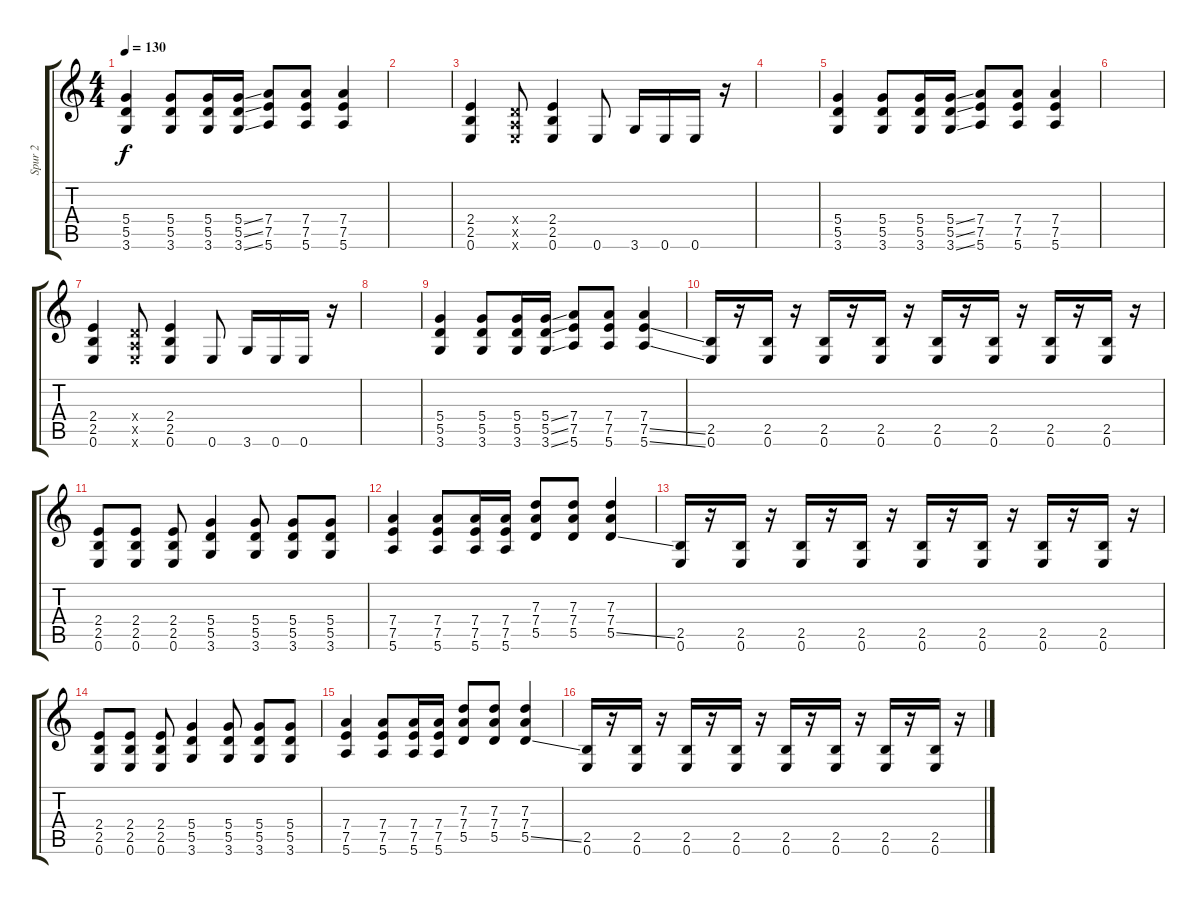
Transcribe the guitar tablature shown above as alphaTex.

\track ("Spur 2" "Spur 2") {instrument distortionguitar}
\staff {score tabs}
\tuning (E4 B3 G3 D3 A2 E2) {hide}
\ts (4 4)
\tempo 130
\clef g2
\ks c
(5.4 5.5 3.6).4{dy f} (5.4 5.5 3.6).8 (5.4 5.5 3.6).16 (5.4{ss} 5.5{ss} 3.6{ss}).16 (7.4 7.5 5.6).8 (7.4 7.5 5.6).8 (7.4 7.5 5.6).4 |
|
(2.4 2.5 0.6).4 (0.4{x} 0.5{x} 0.6{x}).8 (2.4 2.5 0.6).4 0.6.8 3.6.16 0.6.16 0.6.16 r.16 |
|
(5.4 5.5 3.6).4 (5.4 5.5 3.6).8 (5.4 5.5 3.6).16 (5.4{ss} 5.5{ss} 3.6{ss}).16 (7.4 7.5 5.6).8 (7.4 7.5 5.6).8 (7.4 7.5 5.6).4 |
|
(2.4 2.5 0.6).4 (0.4{x} 0.5{x} 0.6{x}).8 (2.4 2.5 0.6).4 0.6.8 3.6.16 0.6.16 0.6.16 r.16 |
|
(5.4 5.5 3.6).4 (5.4 5.5 3.6).8 (5.4 5.5 3.6).16 (5.4{ss} 5.5{ss} 3.6{ss}).16 (7.4 7.5 5.6).8 (7.4 7.5 5.6).8 (7.4 7.5{ss} 5.6{ss}).4 |
(2.5 0.6).16 r.16 (2.5 0.6).16 r.16 (2.5 0.6).16 r.16 (2.5 0.6).16 r.16 (2.5 0.6).16 r.16 (2.5 0.6).16 r.16 (2.5 0.6).16 r.16 (2.5 0.6).16 r.16 |
(2.4 2.5 0.6).8 (2.4 2.5 0.6).8 (2.4 2.5 0.6).8 (5.4 5.5 3.6).4 (5.4 5.5 3.6).8 (5.4 5.5 3.6).8 (5.4 5.5 3.6).8 |
(7.4 7.5 5.6).4 (7.4 7.5 5.6).8 (7.4 7.5 5.6).16 (7.4 7.5 5.6).16 (7.3 7.4 5.5).8 (7.3 7.4 5.5).8 (7.3 7.4 5.5{ss}).4 |
(2.5 0.6).16 r.16 (2.5 0.6).16 r.16 (2.5 0.6).16 r.16 (2.5 0.6).16 r.16 (2.5 0.6).16 r.16 (2.5 0.6).16 r.16 (2.5 0.6).16 r.16 (2.5 0.6).16 r.16 |
(2.4 2.5 0.6).8 (2.4 2.5 0.6).8 (2.4 2.5 0.6).8 (5.4 5.5 3.6).4 (5.4 5.5 3.6).8 (5.4 5.5 3.6).8 (5.4 5.5 3.6).8 |
(7.4 7.5 5.6).4 (7.4 7.5 5.6).8 (7.4 7.5 5.6).16 (7.4 7.5 5.6).16 (7.3 7.4 5.5).8 (7.3 7.4 5.5).8 (7.3 7.4 5.5{ss}).4 |
(2.5 0.6).16 r.16 (2.5 0.6).16 r.16 (2.5 0.6).16 r.16 (2.5 0.6).16 r.16 (2.5 0.6).16 r.16 (2.5 0.6).16 r.16 (2.5 0.6).16 r.16 (2.5 0.6).16 r.16
